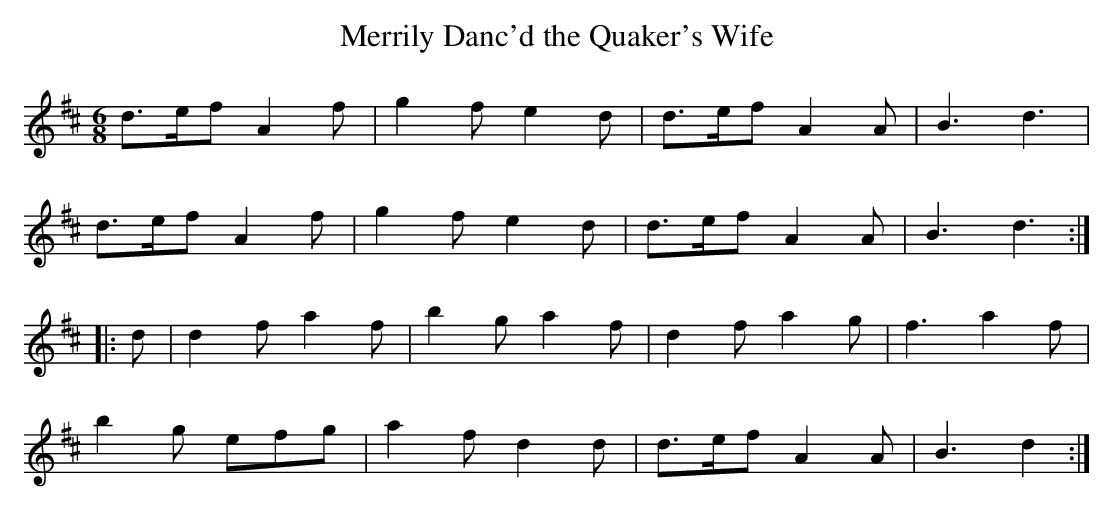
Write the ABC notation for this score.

X:1
T:Merrily Danc'd the Quaker's Wife
M:6/8
L:1/8
K:D
d>ef A2f|g2f e2d|d>ef A2A|B3 d3|
d>ef A2f|g2f e2d|d>ef A2A|B3 d3:|
|:d|d2f a2f|b2g a2f|d2f a2g|f3 a2f|
b2g efg|a2f d2d|d>ef A2A|B3 d2:|]
